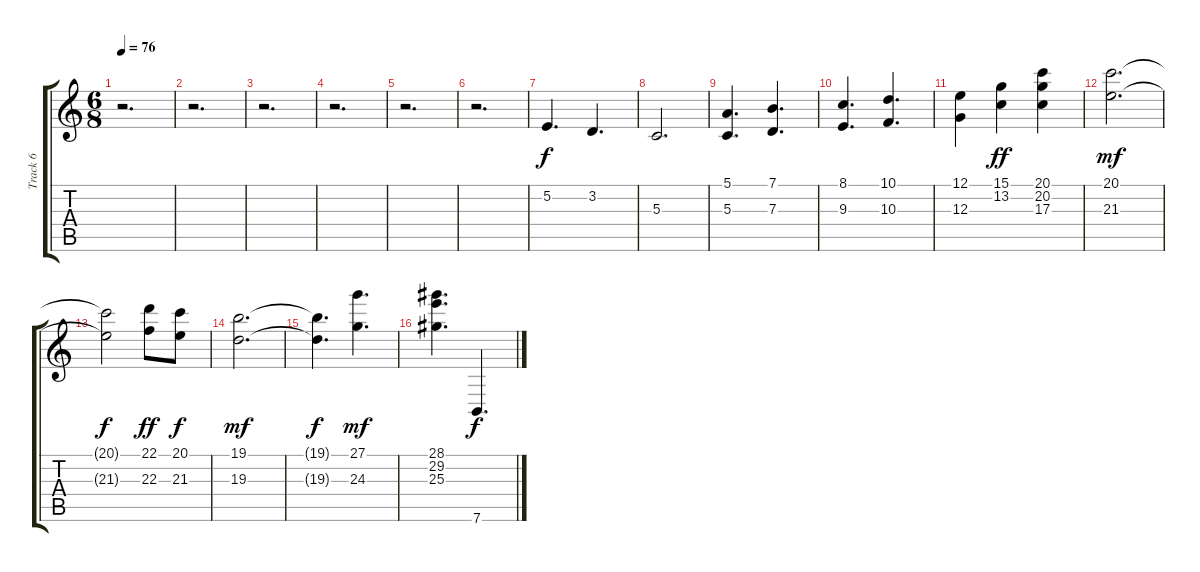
\track ("Track 6" "Track 6") {instrument stringensemble1}
\staff {score tabs}
\tuning (E4 B3 G3 D3 A2 E2) {hide}
\ts (6 8)
\tempo 76
\clef g2
\ks c
r.2{d dy f} |
r.2{d} |
r.2{d} |
r.2{d} |
r.2{d} |
r.2{d} |
5.2.4{d} 3.2.4{d} |
5.3.2{d} |
(5.1 5.3).4{d} (7.1 7.3).4{d} |
(8.1 9.3).4{d} (10.1 10.3).4{d} |
(12.1 12.3).4 (15.1 13.2).4{dy ff} (20.1 20.2 17.3).4 |
(20.1 21.3).2{d dy mf} |
(20.1{t} 21.3{t}).2{dy f} (22.1 22.3).8{dy ff} (20.1 21.3).8{dy f} |
(19.1 19.3).2{d dy mf} |
(19.1{t} 19.3{t}).4{d dy f} (27.1 24.3).4{d dy mf} |
(28.1 29.2 25.3).4{d} 7.6.4{d dy f}
